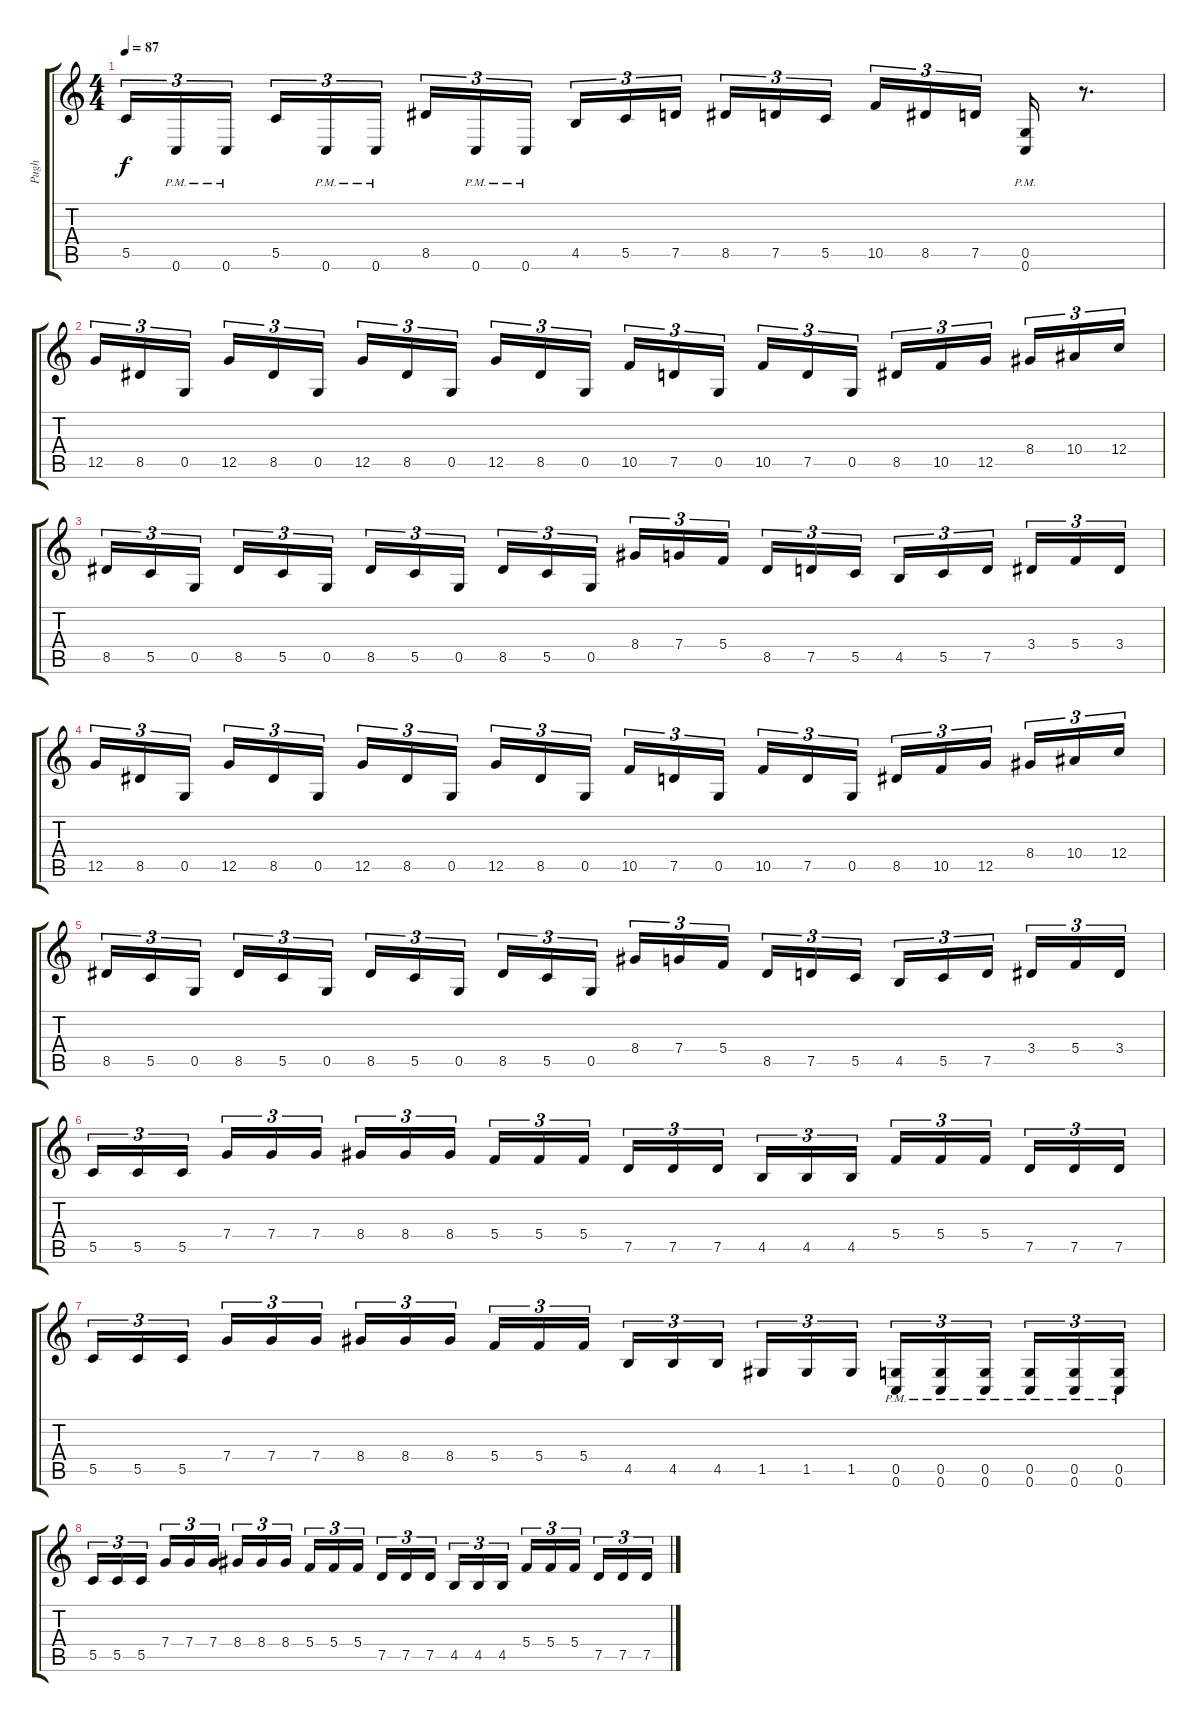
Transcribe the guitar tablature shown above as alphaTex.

\track ("Pugh" "Pugh") {instrument overdrivenguitar}
\staff {score tabs}
\tuning (D4 A3 F3 C3 G2 C2) {hide}
\ts (4 4)
\tempo 87
\clef g2
\ks c
5.5.16{tu (3 2) dy f} 0.6{pm}.16{tu (3 2)} 0.6{pm}.16{tu (3 2) beam splitsecondary} 5.5.16{tu (3 2)} 0.6{pm}.16{tu (3 2)} 0.6{pm}.16{tu (3 2)} 8.5.16{tu (3 2)} 0.6{pm}.16{tu (3 2)} 0.6{pm}.16{tu (3 2) beam splitsecondary} 4.5.16{tu (3 2)} 5.5.16{tu (3 2)} 7.5.16{tu (3 2)} 8.5.16{tu (3 2)} 7.5.16{tu (3 2)} 5.5.16{tu (3 2) beam splitsecondary} 10.5.16{tu (3 2)} 8.5.16{tu (3 2)} 7.5.16{tu (3 2)} (0.5{pm} 0.6{pm}).16 r.8{d} |
12.5.16{tu (3 2)} 8.5.16{tu (3 2)} 0.5.16{tu (3 2) beam splitsecondary} 12.5.16{tu (3 2)} 8.5.16{tu (3 2)} 0.5.16{tu (3 2)} 12.5.16{tu (3 2)} 8.5.16{tu (3 2)} 0.5.16{tu (3 2) beam splitsecondary} 12.5.16{tu (3 2)} 8.5.16{tu (3 2)} 0.5.16{tu (3 2)} 10.5.16{tu (3 2)} 7.5.16{tu (3 2)} 0.5.16{tu (3 2) beam splitsecondary} 10.5.16{tu (3 2)} 7.5.16{tu (3 2)} 0.5.16{tu (3 2)} 8.5.16{tu (3 2)} 10.5.16{tu (3 2)} 12.5.16{tu (3 2) beam splitsecondary} 8.4.16{tu (3 2)} 10.4.16{tu (3 2)} 12.4.16{tu (3 2)} |
8.5.16{tu (3 2)} 5.5.16{tu (3 2)} 0.5.16{tu (3 2) beam splitsecondary} 8.5.16{tu (3 2)} 5.5.16{tu (3 2)} 0.5.16{tu (3 2)} 8.5.16{tu (3 2)} 5.5.16{tu (3 2)} 0.5.16{tu (3 2) beam splitsecondary} 8.5.16{tu (3 2)} 5.5.16{tu (3 2)} 0.5.16{tu (3 2)} 8.4.16{tu (3 2)} 7.4.16{tu (3 2)} 5.4.16{tu (3 2) beam splitsecondary} 8.5.16{tu (3 2)} 7.5.16{tu (3 2)} 5.5.16{tu (3 2)} 4.5.16{tu (3 2)} 5.5.16{tu (3 2)} 7.5.16{tu (3 2) beam splitsecondary} 3.4.16{tu (3 2)} 5.4.16{tu (3 2)} 3.4.16{tu (3 2)} |
12.5.16{tu (3 2)} 8.5.16{tu (3 2)} 0.5.16{tu (3 2) beam splitsecondary} 12.5.16{tu (3 2)} 8.5.16{tu (3 2)} 0.5.16{tu (3 2)} 12.5.16{tu (3 2)} 8.5.16{tu (3 2)} 0.5.16{tu (3 2) beam splitsecondary} 12.5.16{tu (3 2)} 8.5.16{tu (3 2)} 0.5.16{tu (3 2)} 10.5.16{tu (3 2)} 7.5.16{tu (3 2)} 0.5.16{tu (3 2) beam splitsecondary} 10.5.16{tu (3 2)} 7.5.16{tu (3 2)} 0.5.16{tu (3 2)} 8.5.16{tu (3 2)} 10.5.16{tu (3 2)} 12.5.16{tu (3 2) beam splitsecondary} 8.4.16{tu (3 2)} 10.4.16{tu (3 2)} 12.4.16{tu (3 2)} |
8.5.16{tu (3 2)} 5.5.16{tu (3 2)} 0.5.16{tu (3 2) beam splitsecondary} 8.5.16{tu (3 2)} 5.5.16{tu (3 2)} 0.5.16{tu (3 2)} 8.5.16{tu (3 2)} 5.5.16{tu (3 2)} 0.5.16{tu (3 2) beam splitsecondary} 8.5.16{tu (3 2)} 5.5.16{tu (3 2)} 0.5.16{tu (3 2)} 8.4.16{tu (3 2)} 7.4.16{tu (3 2)} 5.4.16{tu (3 2) beam splitsecondary} 8.5.16{tu (3 2)} 7.5.16{tu (3 2)} 5.5.16{tu (3 2)} 4.5.16{tu (3 2)} 5.5.16{tu (3 2)} 7.5.16{tu (3 2) beam splitsecondary} 3.4.16{tu (3 2)} 5.4.16{tu (3 2)} 3.4.16{tu (3 2)} |
5.5.16{tu (3 2)} 5.5.16{tu (3 2)} 5.5.16{tu (3 2) beam splitsecondary} 7.4.16{tu (3 2)} 7.4.16{tu (3 2)} 7.4.16{tu (3 2)} 8.4.16{tu (3 2)} 8.4.16{tu (3 2)} 8.4.16{tu (3 2) beam splitsecondary} 5.4.16{tu (3 2)} 5.4.16{tu (3 2)} 5.4.16{tu (3 2)} 7.5.16{tu (3 2)} 7.5.16{tu (3 2)} 7.5.16{tu (3 2) beam splitsecondary} 4.5.16{tu (3 2)} 4.5.16{tu (3 2)} 4.5.16{tu (3 2)} 5.4.16{tu (3 2)} 5.4.16{tu (3 2)} 5.4.16{tu (3 2) beam splitsecondary} 7.5.16{tu (3 2)} 7.5.16{tu (3 2)} 7.5.16{tu (3 2)} |
5.5.16{tu (3 2)} 5.5.16{tu (3 2)} 5.5.16{tu (3 2) beam splitsecondary} 7.4.16{tu (3 2)} 7.4.16{tu (3 2)} 7.4.16{tu (3 2)} 8.4.16{tu (3 2)} 8.4.16{tu (3 2)} 8.4.16{tu (3 2) beam splitsecondary} 5.4.16{tu (3 2)} 5.4.16{tu (3 2)} 5.4.16{tu (3 2)} 4.5.16{tu (3 2)} 4.5.16{tu (3 2)} 4.5.16{tu (3 2) beam splitsecondary} 1.5.16{tu (3 2)} 1.5.16{tu (3 2)} 1.5.16{tu (3 2)} (0.5{pm} 0.6{pm}).16{tu (3 2)} (0.5{pm} 0.6{pm}).16{tu (3 2)} (0.5{pm} 0.6{pm}).16{tu (3 2) beam splitsecondary} (0.5{pm} 0.6{pm}).16{tu (3 2)} (0.5{pm} 0.6{pm}).16{tu (3 2)} (0.5{pm} 0.6{pm}).16{tu (3 2)} |
5.5.16{tu (3 2)} 5.5.16{tu (3 2)} 5.5.16{tu (3 2) beam splitsecondary} 7.4.16{tu (3 2)} 7.4.16{tu (3 2)} 7.4.16{tu (3 2)} 8.4.16{tu (3 2)} 8.4.16{tu (3 2)} 8.4.16{tu (3 2) beam splitsecondary} 5.4.16{tu (3 2)} 5.4.16{tu (3 2)} 5.4.16{tu (3 2)} 7.5.16{tu (3 2)} 7.5.16{tu (3 2)} 7.5.16{tu (3 2) beam splitsecondary} 4.5.16{tu (3 2)} 4.5.16{tu (3 2)} 4.5.16{tu (3 2)} 5.4.16{tu (3 2)} 5.4.16{tu (3 2)} 5.4.16{tu (3 2) beam splitsecondary} 7.5.16{tu (3 2)} 7.5.16{tu (3 2)} 7.5.16{tu (3 2)}
